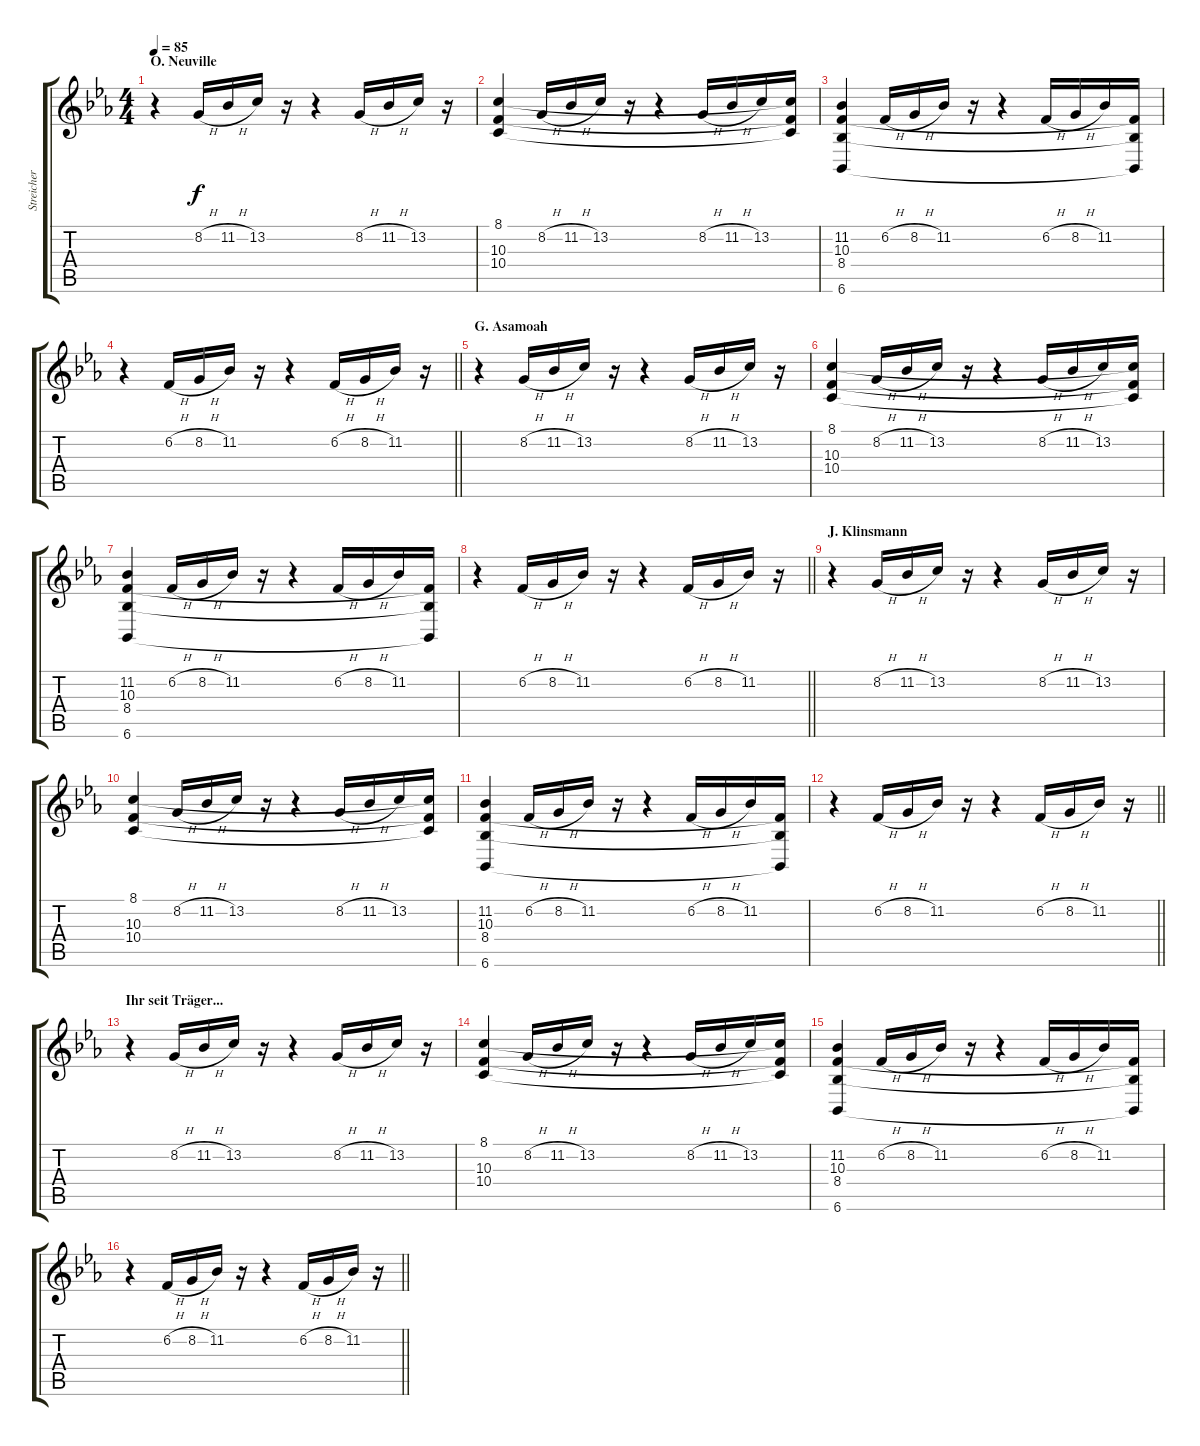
\track ("Streicher" "Streicher") {instrument synthstrings2}
\staff {score tabs}
\tuning (E4 B3 G3 D3 A2 E2) {hide}
\ts (4 4)
\section ("" "O. Neuville")
\tempo 85
\clef g2
\ks cminor
r.4{dy f} 8.2{h}.16 11.2{h}.16 13.2.16 r.16 r.4 8.2{h}.16 11.2{h}.16 13.2.16 r.16 |
(8.1 10.3 10.4).4 8.2{h}.16 11.2{h}.16 13.2.16 r.16 r.4 8.2{h}.16 11.2{h}.16 13.2.16 (8.1{t} 10.3{t} 10.4{t}).16 |
(11.2 10.3 8.4 6.6).4 6.2{h}.16 8.2{h}.16 11.2.16 r.16 r.4 6.2{h}.16 8.2{h}.16 11.2.16 (10.3{t} 8.4{t} 6.6{t}).16 |
\barLineRight lightlight
r.4 6.2{h}.16 8.2{h}.16 11.2.16 r.16 r.4 6.2{h}.16 8.2{h}.16 11.2.16 r.16 |
\section ("" "G. Asamoah")
r.4 8.2{h}.16 11.2{h}.16 13.2.16 r.16 r.4 8.2{h}.16 11.2{h}.16 13.2.16 r.16 |
(8.1 10.3 10.4).4 8.2{h}.16 11.2{h}.16 13.2.16 r.16 r.4 8.2{h}.16 11.2{h}.16 13.2.16 (8.1{t} 10.3{t} 10.4{t}).16 |
(11.2 10.3 8.4 6.6).4 6.2{h}.16 8.2{h}.16 11.2.16 r.16 r.4 6.2{h}.16 8.2{h}.16 11.2.16 (10.3{t} 8.4{t} 6.6{t}).16 |
\barLineRight lightlight
r.4 6.2{h}.16 8.2{h}.16 11.2.16 r.16 r.4 6.2{h}.16 8.2{h}.16 11.2.16 r.16 |
\section ("" "J. Klinsmann")
r.4 8.2{h}.16 11.2{h}.16 13.2.16 r.16 r.4 8.2{h}.16 11.2{h}.16 13.2.16 r.16 |
(8.1 10.3 10.4).4 8.2{h}.16 11.2{h}.16 13.2.16 r.16 r.4 8.2{h}.16 11.2{h}.16 13.2.16 (8.1{t} 10.3{t} 10.4{t}).16 |
(11.2 10.3 8.4 6.6).4 6.2{h}.16 8.2{h}.16 11.2.16 r.16 r.4 6.2{h}.16 8.2{h}.16 11.2.16 (10.3{t} 8.4{t} 6.6{t}).16 |
\barLineRight lightlight
r.4 6.2{h}.16 8.2{h}.16 11.2.16 r.16 r.4 6.2{h}.16 8.2{h}.16 11.2.16 r.16 |
\section ("" "Ihr seit Träger...")
r.4 8.2{h}.16 11.2{h}.16 13.2.16 r.16 r.4 8.2{h}.16 11.2{h}.16 13.2.16 r.16 |
(8.1 10.3 10.4).4 8.2{h}.16 11.2{h}.16 13.2.16 r.16 r.4 8.2{h}.16 11.2{h}.16 13.2.16 (8.1{t} 10.3{t} 10.4{t}).16 |
(11.2 10.3 8.4 6.6).4 6.2{h}.16 8.2{h}.16 11.2.16 r.16 r.4 6.2{h}.16 8.2{h}.16 11.2.16 (10.3{t} 8.4{t} 6.6{t}).16 |
\barLineRight lightlight
r.4 6.2{h}.16 8.2{h}.16 11.2.16 r.16 r.4 6.2{h}.16 8.2{h}.16 11.2.16 r.16
